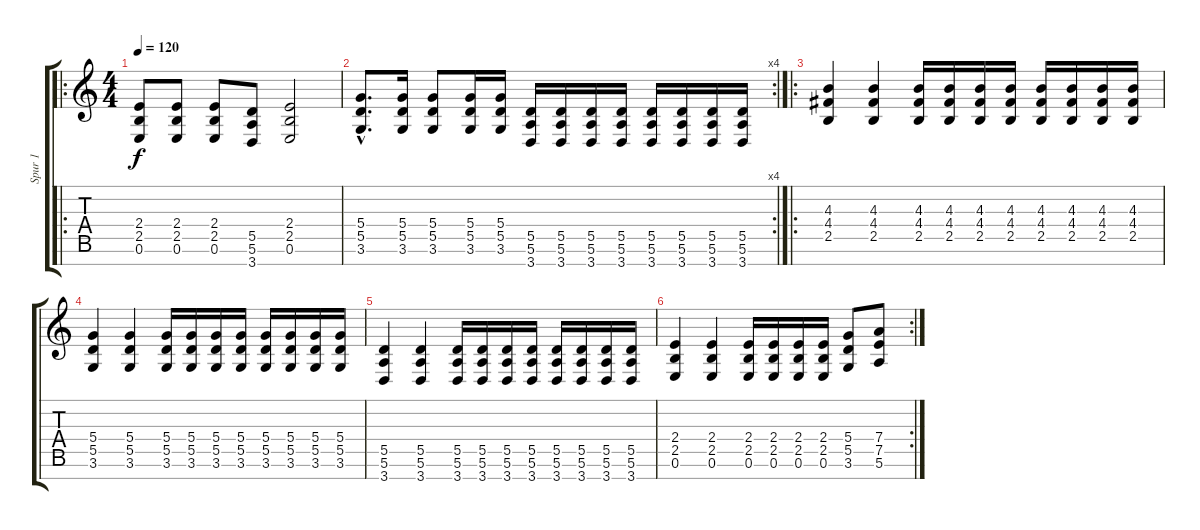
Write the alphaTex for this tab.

\track ("Spur 1" "Spur 1") {instrument distortionguitar}
\staff {score tabs}
\tuning (E4 B3 G3 D3 A2 E2 B1) {hide}
\ro
\ts (4 4)
\tempo 120
\clef g2
\ks c
(2.4 2.5 0.6).8{dy f} (2.4 2.5 0.6).8 (2.4 2.5 0.6).8 (5.5 5.6 3.7).8 (2.4 2.5 0.6).2 |
\rc 4
(5.4{hac} 5.5{hac} 3.6{hac}).8{d} (5.4 5.5 3.6).16 (5.4 5.5 3.6).8 (5.4 5.5 3.6).16 (5.4 5.5 3.6).16 (5.5 5.6 3.7).16 (5.5 5.6 3.7).16 (5.5 5.6 3.7).16 (5.5 5.6 3.7).16 (5.5 5.6 3.7).16 (5.5 5.6 3.7).16 (5.5 5.6 3.7).16 (5.5 5.6 3.7).16 |
\ro
(4.3 4.4 2.5).4 (4.3 4.4 2.5).4 (4.3 4.4 2.5).16 (4.3 4.4 2.5).16 (4.3 4.4 2.5).16 (4.3 4.4 2.5).16 (4.3 4.4 2.5).16 (4.3 4.4 2.5).16 (4.3 4.4 2.5).16 (4.3 4.4 2.5).16 |
(5.4 5.5 3.6).4 (5.4 5.5 3.6).4 (5.4 5.5 3.6).16 (5.4 5.5 3.6).16 (5.4 5.5 3.6).16 (5.4 5.5 3.6).16 (5.4 5.5 3.6).16 (5.4 5.5 3.6).16 (5.4 5.5 3.6).16 (5.4 5.5 3.6).16 |
(5.5 5.6 3.7).4 (5.5 5.6 3.7).4 (5.5 5.6 3.7).16 (5.5 5.6 3.7).16 (5.5 5.6 3.7).16 (5.5 5.6 3.7).16 (5.5 5.6 3.7).16 (5.5 5.6 3.7).16 (5.5 5.6 3.7).16 (5.5 5.6 3.7).16 |
\rc 2
(2.4 2.5 0.6).4 (2.4 2.5 0.6).4 (2.4 2.5 0.6).16 (2.4 2.5 0.6).16 (2.4 2.5 0.6).16 (2.4 2.5 0.6).16 (5.4 5.5 3.6).8 (7.4 7.5 5.6).8
